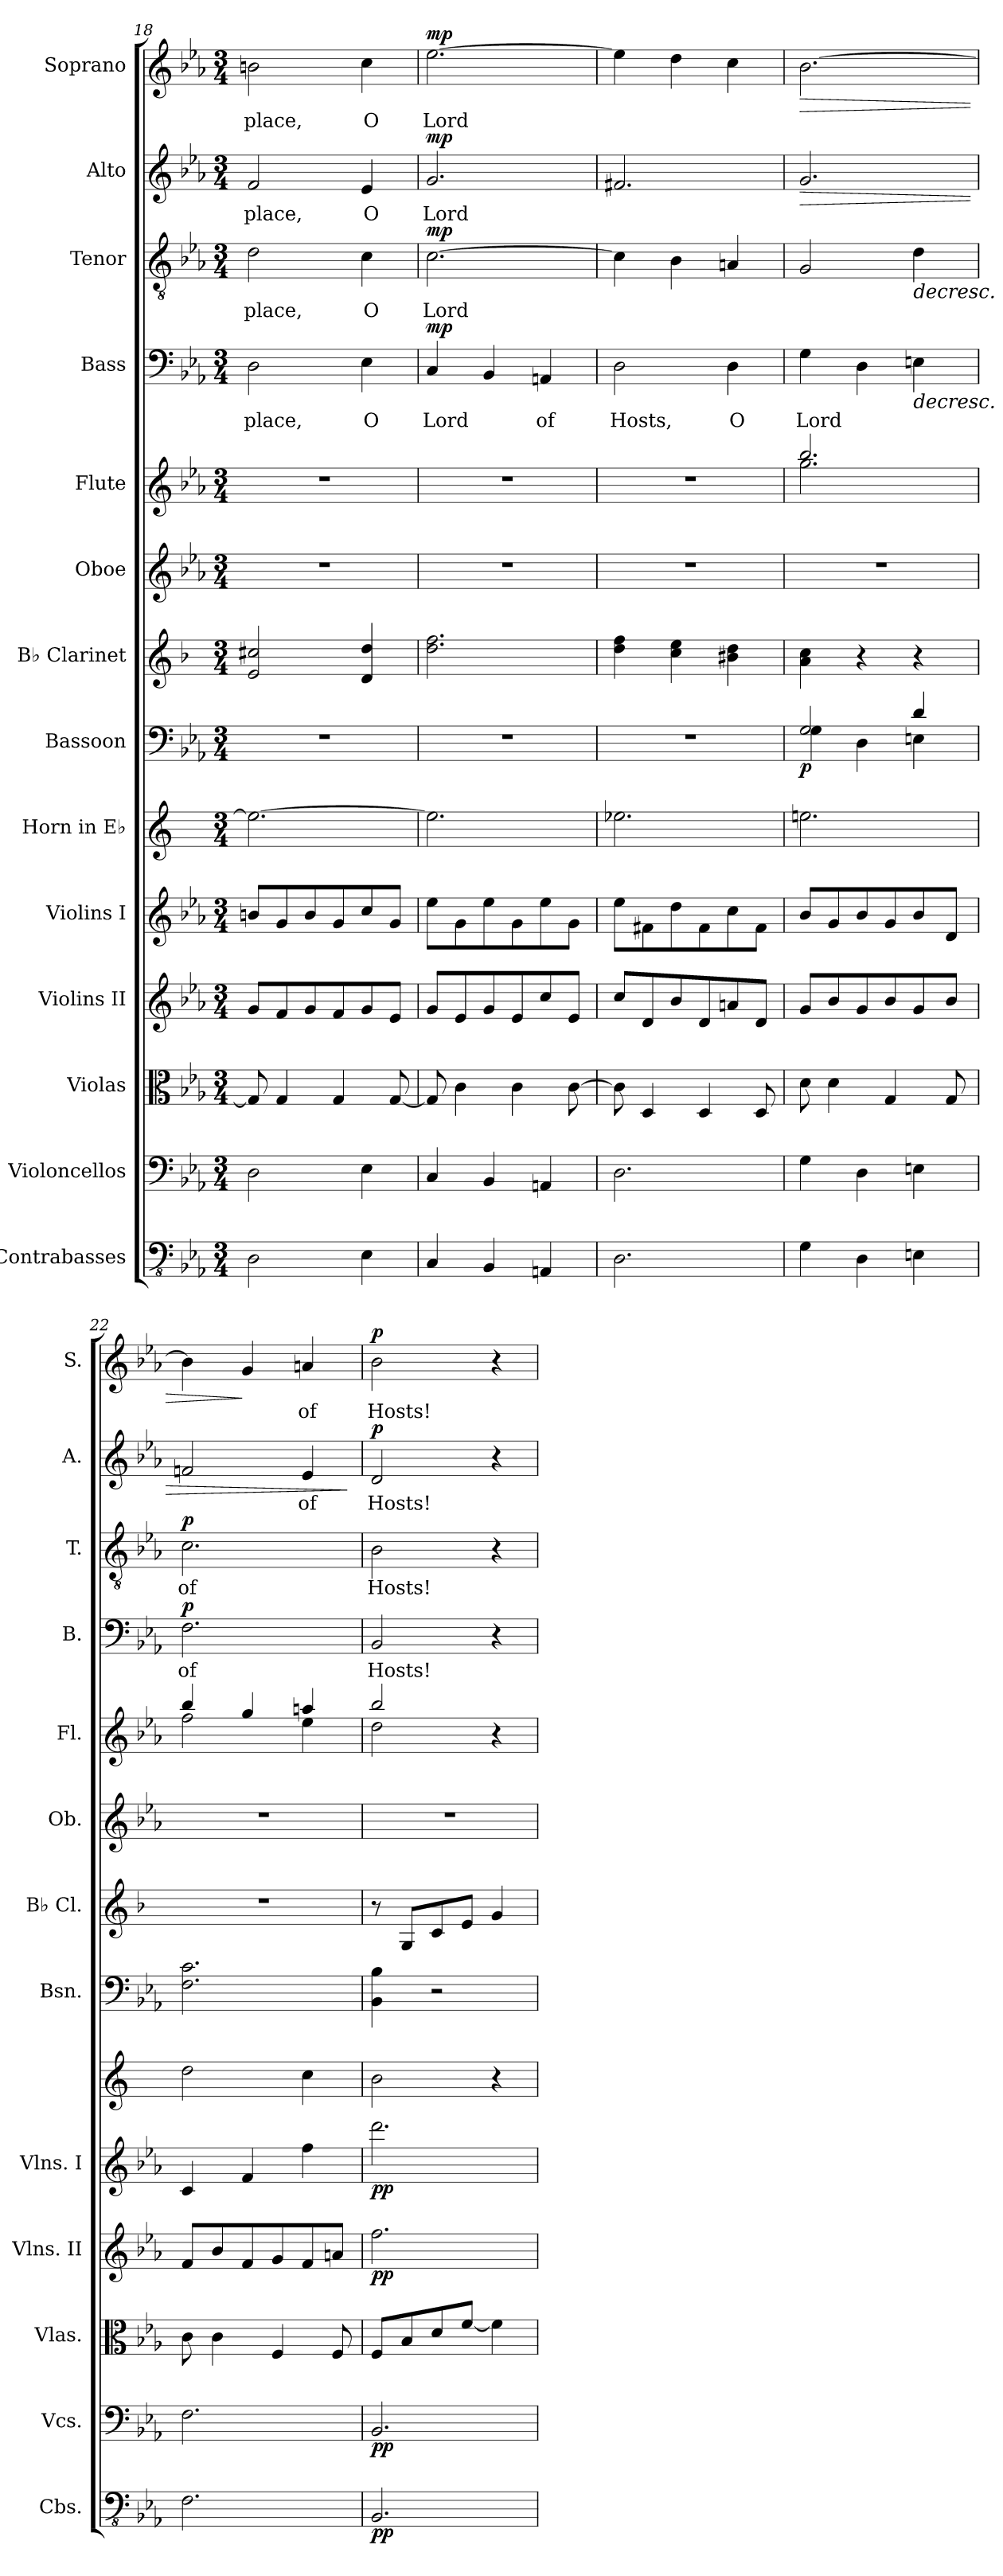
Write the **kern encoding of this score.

**kern	**dynam	**kern	**dynam	**kern	**kern	**dynam	**kern	**dynam	**kern	**kern	**dynam	**kern	**kern	**kern	**kern	**text	**dynam	**kern	**text	**dynam	**kern	**text	**dynam	**kern	**text	**dynam
*part14	*part14	*part13	*part13	*part12	*part11	*part11	*part10	*part10	*part9	*part8	*part8	*part7	*part6	*part5	*part4	*part4	*part4	*part3	*part3	*part3	*part2	*part2	*part2	*part1	*part1	*part1
*staff14	*staff14	*staff13	*staff13	*staff12	*staff11	*staff11	*staff10	*staff10	*staff9	*staff8	*staff8	*staff7	*staff6	*staff5	*staff4	*staff4	*staff4	*staff3	*staff3	*staff3	*staff2	*staff2	*staff2	*staff1	*staff1	*staff1
*I"Contrabasses	*	*I"Violoncellos	*	*I"Violas	*I"Violins II	*	*I"Violins I	*	*I"Horn in E♭	*I"Bassoon	*	*I"B♭ Clarinet	*I"Oboe	*I"Flute	*I"Bass	*	*	*I"Tenor	*	*	*I"Alto	*	*	*I"Soprano	*	*
*I'Cbs.	*	*I'Vcs.	*	*I'Vlas.	*I'Vlns. II	*	*I'Vlns. I	*	*	*I'Bsn.	*	*I'B♭ Cl.	*I'Ob.	*I'Fl.	*I'B.	*	*	*I'T.	*	*	*I'A.	*	*	*I'S.	*	*
!!LO:PB:g=z
*clefFv4	*	*clefF4	*	*clefC3	*clefG2	*	*clefG2	*	*clefG2	*clefF4	*	*clefG2	*clefG2	*clefG2	*clefF4	*	*	*clefGv2	*	*	*clefG2	*	*	*clefG2	*	*
*	*	*	*	*	*	*	*	*	*ITrd5c9	*	*	*ITrd1c2	*	*	*	*	*	*	*	*	*	*	*	*	*	*
*k[b-e-a-]	*	*k[b-e-a-]	*	*k[b-e-a-]	*k[b-e-a-]	*	*k[b-e-a-]	*	*k[b-e-a-]	*k[b-e-a-]	*	*k[b-e-a-]	*k[b-e-a-]	*k[b-e-a-]	*k[b-e-a-]	*	*	*k[b-e-a-]	*	*	*k[b-e-a-]	*	*	*k[b-e-a-]	*	*
*M3/4	*	*M3/4	*	*M3/4	*M3/4	*	*M3/4	*	*M3/4	*M3/4	*	*M3/4	*M3/4	*M3/4	*M3/4	*	*	*M3/4	*	*	*M3/4	*	*	*M3/4	*	*
=18	=18	=18	=18	=18	=18	=18	=18	=18	=18	=18	=18	=18	=18	=18	=18	=18	=18	=18	=18	=18	=18	=18	=18	=18	=18	=18
!	!	!	!	!	!	!	!	!	!	!	!	!	!	!	!	!LO:LY:b	!	!	!LO:LY:b	!	!	!LO:LY:b	!	!	!LO:LY:b	!
2DD\	.	2D\	.	8G/]	8g/L	.	8bn/L	.	2.g\_	2.r	.	2d/ 2bn/	2.r	2.r	2D\	-place,	.	2d\	-place,	.	2f/	-place,	.	2bn\	-place,	.
.	.	.	.	4G/	8f/	.	8g/	.	.	.	.	.	.	.	.	.	.	.	.	.	.	.	.	.	.	.
.	.	.	.	.	8g/	.	8b/	.	.	.	.	.	.	.	.	.	.	.	.	.	.	.	.	.	.	.
.	.	.	.	4G/	8f/	.	8g/	.	.	.	.	.	.	.	.	.	.	.	.	.	.	.	.	.	.	.
!	!	!	!	!	!	!	!	!	!	!	!	!	!	!	!	!LO:LY:b	!	!	!LO:LY:b	!	!	!LO:LY:b	!	!	!LO:LY:b	!
4EE-\	.	4E-\	.	.	8g/	.	8cc/	.	.	.	.	4c/ 4cc/	.	.	4E-\	O	.	4c\	O	.	4e-/	O	.	4cc\	O	.
.	.	.	.	[8G/	8e-/J	.	8g/J	.	.	.	.	.	.	.	.	.	.	.	.	.	.	.	.	.	.	.
=19	=19	=19	=19	=19	=19	=19	=19	=19	=19	=19	=19	=19	=19	=19	=19	=19	=19	=19	=19	=19	=19	=19	=19	=19	=19	=19
!	!	!	!	!	!	!	!	!	!	!	!	!	!	!	!	!LO:LY:b	!LO:DY:a	!	!LO:LY:b	!LO:DY:a	!	!LO:LY:b	!LO:DY:a	!	!LO:LY:b	!LO:DY:a
4CC/	.	4C/	.	8G/]	8g/L	.	8ee-\L	.	2.g\]	2.r	.	2.cc\ 2.ee-\	2.r	2.r	4C/	Lord	mp	[2.c\	Lord	mp	2.g/	Lord	mp	[2.ee-\	Lord	mp
.	.	.	.	4c\	8e-/	.	8g\	.	.	.	.	.	.	.	.	.	.	.	.	.	.	.	.	.	.	.
4BBB-/	.	4BB-/	.	.	8g/	.	8ee-\	.	.	.	.	.	.	.	4BB-/	.	.	.	.	.	.	.	.	.	.	.
.	.	.	.	4c\	8e-/	.	8g\	.	.	.	.	.	.	.	.	.	.	.	.	.	.	.	.	.	.	.
!	!	!	!	!	!	!	!	!	!	!	!	!	!	!	!	!LO:LY:b	!	!	!	!	!	!	!	!	!	!
4AAAn/	.	4AAn/	.	.	8cc/	.	8ee-\	.	.	.	.	.	.	.	4AAn/	of	.	.	.	.	.	.	.	.	.	.
.	.	.	.	[8c\	8e-/J	.	8g\J	.	.	.	.	.	.	.	.	.	.	.	.	.	.	.	.	.	.	.
=20	=20	=20	=20	=20	=20	=20	=20	=20	=20	=20	=20	=20	=20	=20	=20	=20	=20	=20	=20	=20	=20	=20	=20	=20	=20	=20
!	!	!	!	!	!	!	!	!	!	!	!	!	!	!	!	!LO:LY:b	!	!	!	!	!	!	!	!	!	!
2.DD\	.	2.D\	.	8c\]	8cc/L	.	8ee-\L	.	2.g-X\	2.r	.	4cc\ 4ee-\	2.r	2.r	2D\	Hosts,	.	4c\]	.	.	2.f#X/	.	.	4ee-\]	.	.
.	.	.	.	4D/	8d/	.	8f#X\	.	.	.	.	.	.	.	.	.	.	.	.	.	.	.	.	.	.	.
.	.	.	.	.	8b-/	.	8dd\	.	.	.	.	4b-\ 4dd\	.	.	.	.	.	4B-\	.	.	.	.	.	4dd\	.	.
.	.	.	.	4D/	8d/	.	8f#\	.	.	.	.	.	.	.	.	.	.	.	.	.	.	.	.	.	.	.
!	!	!	!	!	!	!	!	!	!	!	!	!	!	!	!	!LO:LY:b	!	!	!	!	!	!	!	!	!	!
.	.	.	.	.	8an/	.	8cc\	.	.	.	.	4a#X\ 4cc\	.	.	4D\	O	.	4An/	.	.	.	.	.	4cc\	.	.
.	.	.	.	8D/	8d/J	.	8f#\J	.	.	.	.	.	.	.	.	.	.	.	.	.	.	.	.	.	.	.
=21	=21	=21	=21	=21	=21	=21	=21	=21	=21	=21	=21	=21	=21	=21	=21	=21	=21	=21	=21	=21	=21	=21	=21	=21	=21	=21
*	*	*	*	*	*	*	*	*	*	*^	*	*	*	*^	*	*	*	*	*	*	*	*	*	*	*	*
!	!	!	!	!	!	!	!	!	!	!	!	!LO:DY:b	!	!	!	!	!	!LO:LY:b	!	!	!	!	!	!	!LO:HP:b	!	!	!LO:HP:b
4GG\	.	4G\	.	8d\	8g/L	.	8b-/L	.	2.gn\	2G/	4G\	p	4g\ 4b-\	2.r	2.bb-/	2.gg\	4G\	Lord	.	2G/	.	.	2.g/	.	>	[2.b-\	.	>
.	.	.	.	4d\	8b-/	.	8g/	.	.	.	.	.	.	.	.	.	.	.	.	.	.	.	.	.	.	.	.	.
4DD\	.	4D\	.	.	8g/	.	8b-/	.	.	.	4D\	.	4r	.	.	.	4D\	.	.	.	.	.	.	.	.	.	.	.
.	.	.	.	4G/	8b-/	.	8g/	.	.	.	.	.	.	.	.	.	.	.	.	.	.	.	.	.	.	.	.	.
!	!	!	!	!	!	!	!	!	!	!	!	!	!	!	!	!	!	!	!LO:HP:b	!	!	!LO:HP:b	!	!	!	!	!	!
4EEn\	.	4En\	.	.	8g/	.	8b-/	.	.	4d/	4En\	.	4r	.	.	.	4En\	.	>	4d\	.	>	.	.	.	.	.	.
.	.	.	.	8G/	8b-/J	.	8d/J	.	.	.	.	.	.	.	.	.	.	.	.	.	.	.	.	.	.	.	.	.
*	*	*	*	*	*	*	*	*	*	*v	*v	*	*	*	*	*	*	*	*	*	*	*	*	*	*	*	*	*
=22	=22	=22	=22	=22	=22	=22	=22	=22	=22	=22	=22	=22	=22	=22	=22	=22	=22	=22	=22	=22	=22	=22	=22	=22	=22	=22	=22
!	!	!	!	!	!	!	!	!	!	!	!	!	!	!	!	!	!LO:LY:b	!LO:DY:a	!	!LO:LY:b	!LO:DY:a	!	!	!	!	!	!
2.FF\	.	2.F\	.	8c\	8f/L	.	4c/	.	2f\	2.F\ 2.c\	.	2.r	2.r	4bb-/	2ff\	2.F\	of	p	2.c\	of	p	2fn/	.	.	4b-\]	.	.
.	.	.	.	4c\	8b-/	.	.	.	.	.	.	.	.	.	.	.	.	.	.	.	.	.	.	.	.	.	.
.	.	.	.	.	8f/	.	4f/	.	.	.	.	.	.	4gg/	.	.	.	.	.	.	.	.	.	.	4g/	.	]
.	.	.	.	4F/	8g/	.	.	.	.	.	.	.	.	.	.	.	.	.	.	.	.	.	.	.	.	.	.
!	!	!	!	!	!	!	!	!	!	!	!	!	!	!	!	!	!	!	!	!	!	!	!LO:LY:b	!	!	!LO:LY:b	!
.	.	.	.	.	8f/	.	4ff\	.	4e-\	.	.	.	.	4aan/	4ee-\	.	.	.	.	.	.	4e-/	of	.	4an/	of	.
.	.	.	.	8F/	8an/J	.	.	.	.	.	.	.	.	.	.	.	.	.	.	.	.	.	.	.	.	.	.
*	*	*	*	*	*	*	*	*	*	*	*	*	*	*v	*v	*	*	*	*	*	*	*	*	*	*	*	*
.	.	.	.	.	.	.	.	.	.	.	.	.	.	.	.	.	]	.	.	]	.	.	]	.	.	.
=23	=23	=23	=23	=23	=23	=23	=23	=23	=23	=23	=23	=23	=23	=23	=23	=23	=23	=23	=23	=23	=23	=23	=23	=23	=23	=23
*	*	*	*	*	*	*	*	*	*	*	*	*	*	*^	*	*	*	*	*	*	*	*	*	*	*	*
!	!LO:DY:b	!	!LO:DY:b	!	!	!LO:DY:b	!	!LO:DY:b	!	!	!	!	!	!	!	!	!LO:LY:b	!	!	!LO:LY:b	!	!	!LO:LY:b	!LO:DY:a	!	!LO:LY:b	!LO:DY:a
2.BBB-/	pp	2.BB-/	pp	8F/L	2.ff\	pp	2.ddd\	pp	2d\	4BB-\ 4B-\	.	8r	2.r	2bb-/	2dd\	2BB-/	Hosts!	.	2B-\	Hosts!	.	2d/	Hosts!	p	2b-\	Hosts!	p
.	.	.	.	8B-/	.	.	.	.	.	.	.	8F/L	.	.	.	.	.	.	.	.	.	.	.	.	.	.	.
.	.	.	.	8d/	.	.	.	.	.	2r	.	8B-/	.	.	.	.	.	.	.	.	.	.	.	.	.	.	.
.	.	.	.	[8f/J	.	.	.	.	.	.	.	8d/J	.	.	.	.	.	.	.	.	.	.	.	.	.	.	.
.	.	.	.	4f\]	.	.	.	.	4r	.	.	4f/	.	4r	4ryy	4r	.	.	4r	.	.	4r	.	.	4r	.	.
*	*	*	*	*	*	*	*	*	*	*	*	*	*	*v	*v	*	*	*	*	*	*	*	*	*	*	*	*
=	=	=	=	=	=	=	=	=	=	=	=	=	=	=	=	=	=	=	=	=	=	=	=	=	=	=
*-	*-	*-	*-	*-	*-	*-	*-	*-	*-	*-	*-	*-	*-	*-	*-	*-	*-	*-	*-	*-	*-	*-	*-	*-	*-	*-
